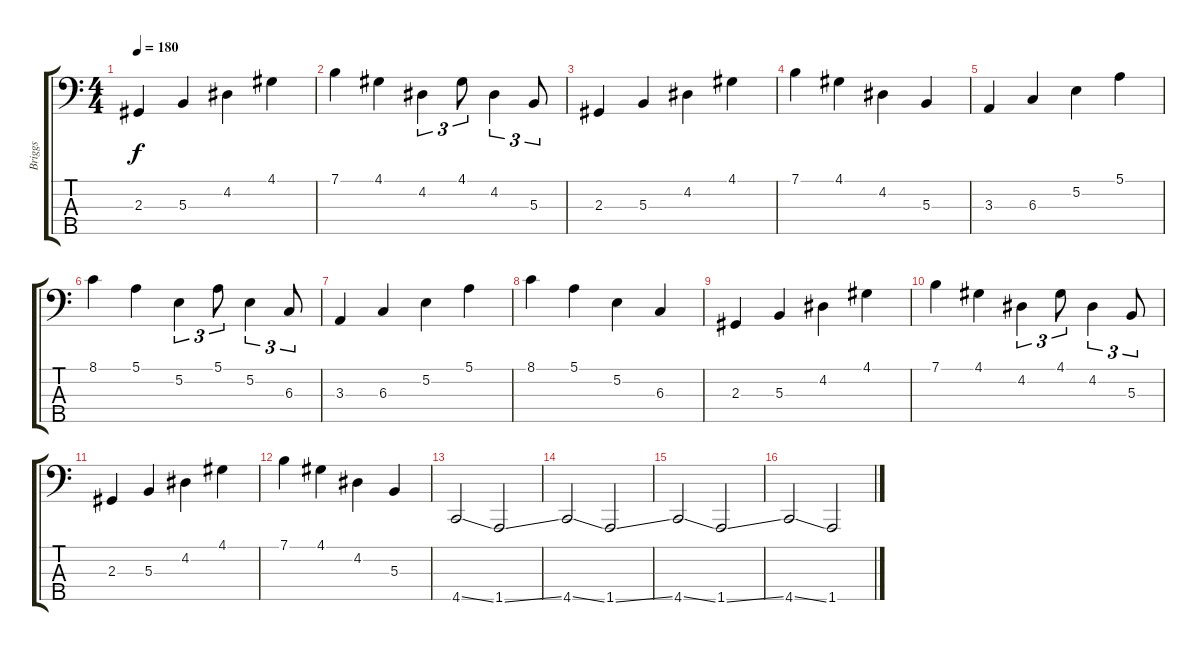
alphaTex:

\track ("Briggs" "Briggs") {instrument electricbassfinger}
\staff {score tabs}
\tuning (E2 B1 Gb1 Db1 Ab0) {hide}
\ts (4 4)
\tempo 180
\clef f4
\ks c
2.3.4{dy f} 5.3.4 4.2.4 4.1.4 |
7.1.4 4.1.4 4.2.4{tu (3 2)} 4.1.8{tu (3 2)} 4.2.4{tu (3 2)} 5.3.8{tu (3 2)} |
2.3.4 5.3.4 4.2.4 4.1.4 |
7.1.4 4.1.4 4.2.4 5.3.4 |
3.3.4 6.3.4 5.2.4 5.1.4 |
8.1.4 5.1.4 5.2.4{tu (3 2)} 5.1.8{tu (3 2)} 5.2.4{tu (3 2)} 6.3.8{tu (3 2)} |
3.3.4 6.3.4 5.2.4 5.1.4 |
8.1.4 5.1.4 5.2.4 6.3.4 |
2.3.4 5.3.4 4.2.4 4.1.4 |
7.1.4 4.1.4 4.2.4{tu (3 2)} 4.1.8{tu (3 2)} 4.2.4{tu (3 2)} 5.3.8{tu (3 2)} |
2.3.4 5.3.4 4.2.4 4.1.4 |
7.1.4 4.1.4 4.2.4 5.3.4 |
4.5{ss}.2 1.5{ss}.2 |
4.5{ss}.2 1.5{ss}.2 |
4.5{ss}.2 1.5{ss}.2 |
4.5{ss}.2 1.5{ss}.2
